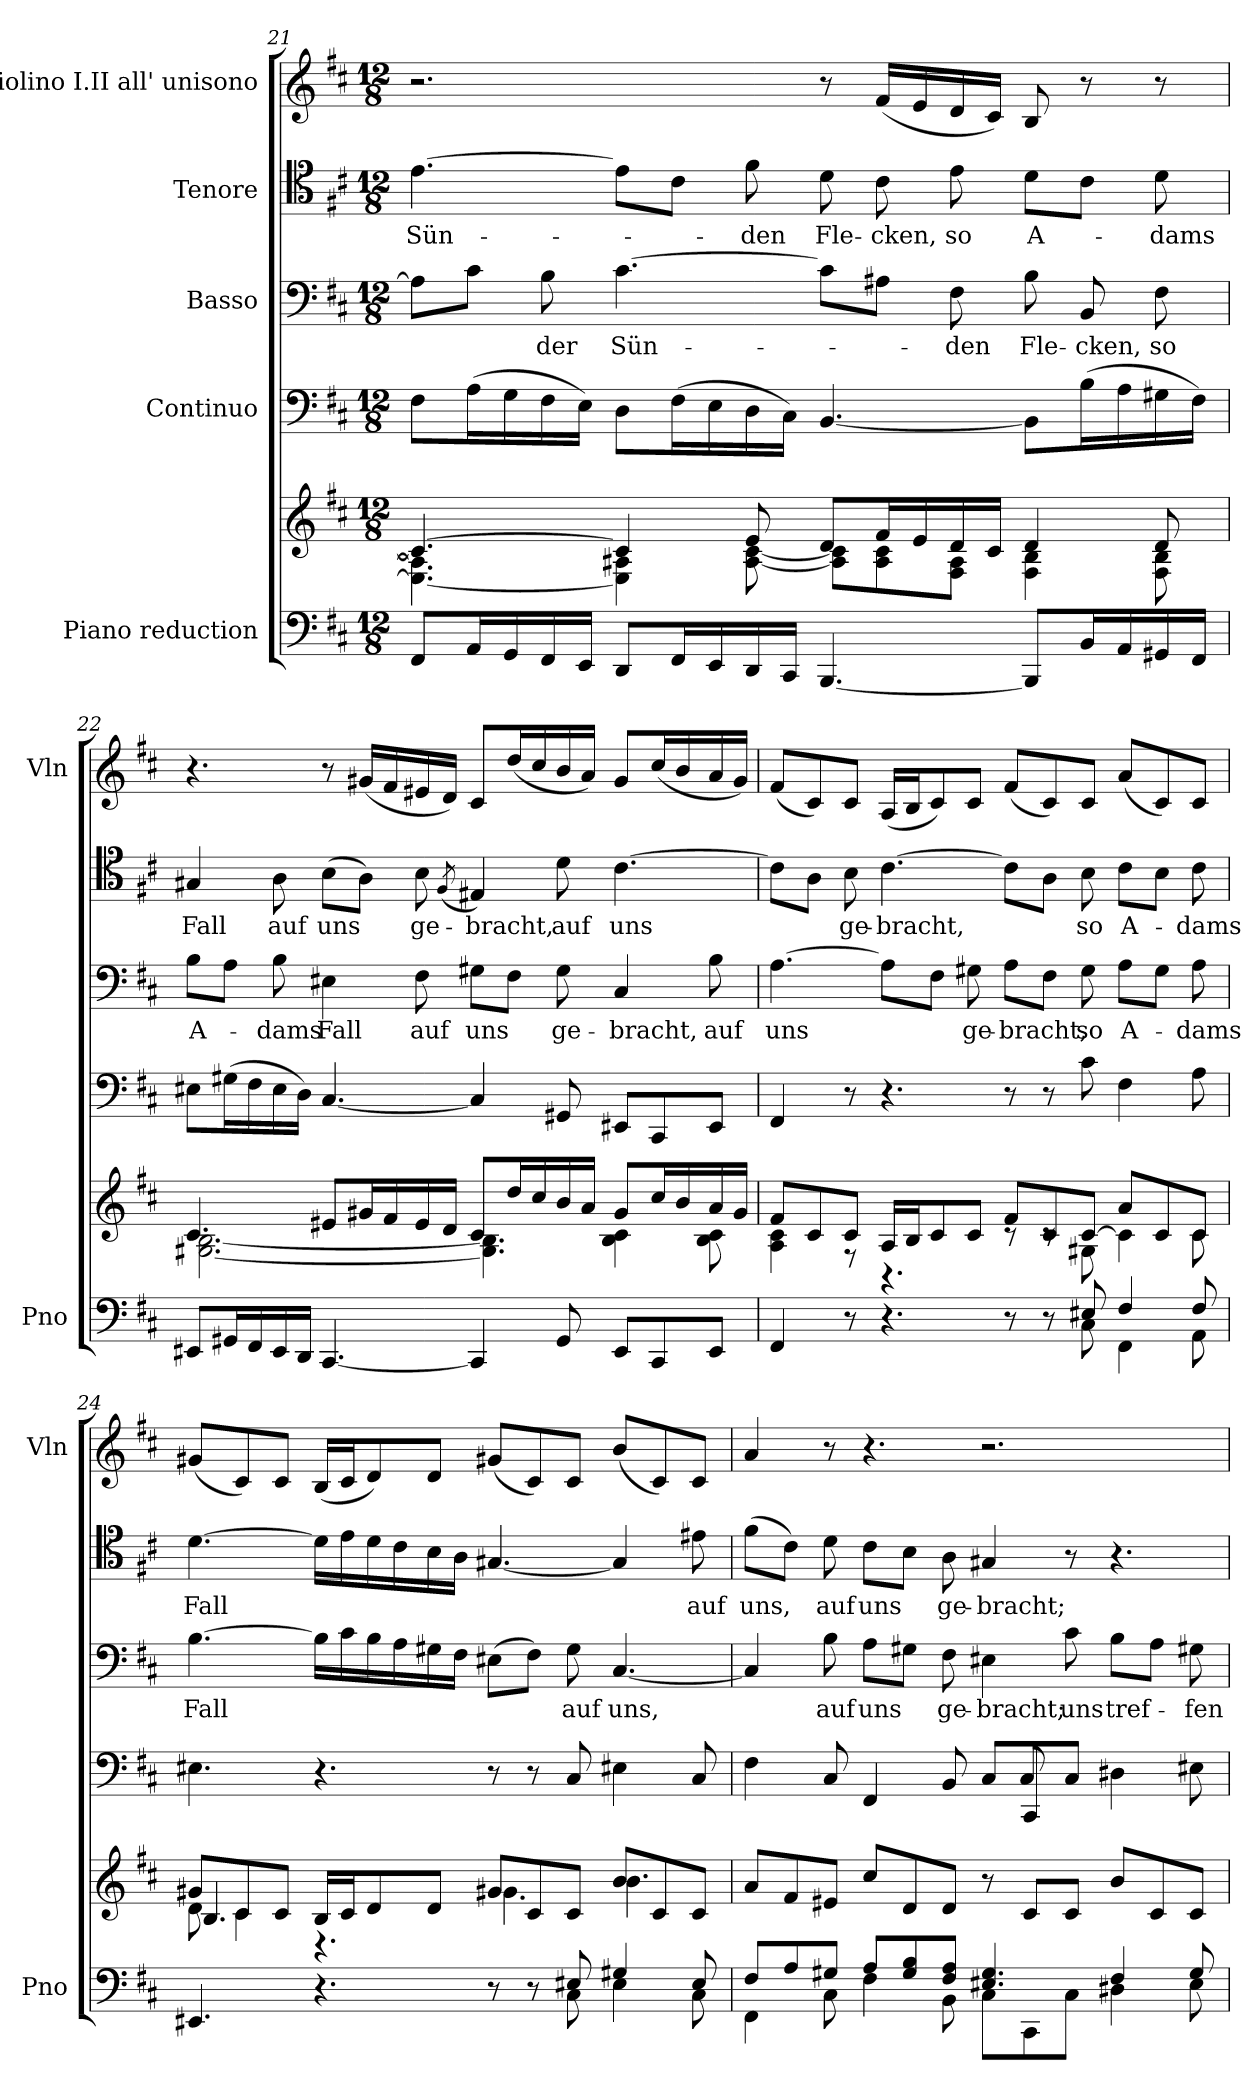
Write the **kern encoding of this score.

**kern	**kern	**kern	**kern	**text	**kern	**text	**kern
*part5	*part5	*part4	*part3	*part3	*part2	*part2	*part1
*staff6	*staff5	*staff4	*staff3	*staff3	*staff2	*staff2	*staff1
*I"Piano reduction	*	*I"Continuo	*I"Basso	*	*I"Tenore	*	*I"Violino I.II all' unisono
*I'Pno	*	*	*	*	*	*	*I'Vln
!!LO:PB:g=z
*clefF4	*clefG2	*clefF4	*clefF4	*	*clefC4	*	*clefG2
*k[f#c#]	*k[f#c#]	*k[f#c#]	*k[f#c#]	*	*k[f#c#]	*	*k[f#c#]
*M12/8	*M12/8	*M12/8	*M12/8	*	*M12/8	*	*M12/8
=21	=21	=21	=21	=21	=21	=21	=21
*	*^	*	*	*	*	*	*
!	!	!	!	!	!	!	!LO:LY:b	!
8FF#/L	4.c#/_	4.E\_ 4.A\]	8F#\L	8A\L]	.	[4.e\	Sün-	2.r
16AA/L	.	.	(>16A\L	8c#\J	.	.	.	.
16GG/	.	.	16G\	.	.	.	.	.
!	!	!	!	!	!LO:LY:b	!	!	!
16FF#/	.	.	16F#\	8B\	der	.	.	.
16EE/JJ	.	.	16E\JJ)	.	.	.	.	.
!	!	!	!	!	!LO:LY:b	!	!	!
8DD/L	4c#/]	4E\] 4A#X\	8D\L	[4.c#\	Sün-	8e\L]	.	.
16FF#/L	.	.	(>16F#\L	.	.	8c#\J	.	.
16EE/	.	.	16E\	.	.	.	.	.
!	!	!	!	!	!	!	!LO:LY:b	!
16DD/	8e/	[8A#\ [8c#\	16D\	.	.	8f#\	-den	.
16CC#/JJ	.	.	16C#\JJ)	.	.	.	.	.
!	!	!	!	!	!	!	!LO:LY:b	!
[4.BBB/	8d/L	8A#\] 8c#\]L	[4.BB/	8c#\L]	.	8d\	Fle-	8r
!	!	!	!	!	!	!	!LO:LY:b	!
.	16f#/L	8A#\ 8c#\	.	8A#X\J	.	8c#\	-cken,	(<16f#/LL
.	16e/	.	.	.	.	.	.	16e/
!	!	!	!	!	!LO:LY:b	!	!LO:LY:b	!
.	16d/	8F#\ 8A#\J	.	8F#\	-den	8e\	so	16d/
.	16c#/JJ	.	.	.	.	.	.	16c#/JJ)
!	!	!	!	!	!LO:LY:b	!	!LO:LY:b	!
8BBB/L]	4d/	4F#\ 4B\	8BB\L]	8B\	Fle-	8d\L	A-	8B/
!	!	!	!	!	!LO:LY:b	!	!	!
16BB/L	.	.	(>16B\L	8BB/	-cken,	8c#\J	.	8r
16AA/	.	.	16A\	.	.	.	.	.
!	!	!	!	!	!LO:LY:b	!	!LO:LY:b	!
16GG#X/	8d/	8F#\ 8B\	16G#X\	8F#\	so	8d\	-dams	8r
16FF#/JJ	.	.	16F#\JJ)	.	.	.	.	.
=22	=22	=22	=22	=22	=22	=22	=22	=22
!	!	!	!	!	!LO:LY:b	!	!LO:LY:b	!
8EE#X/L	4.c#/	[2.G#X\ [2.B\	8E#X\L	8B\L	A-	4G#X/	Fall	4.r
16GG#X/L	.	.	(>16G#X\L	8A\J	.	.	.	.
16FF#/	.	.	16F#\	.	.	.	.	.
!	!	!	!	!	!LO:LY:b	!	!LO:LY:b	!
16EE#/	.	.	16E#\	8B\	-dams	8A\	auf	.
16DD/JJ	.	.	16D\JJ)	.	.	.	.	.
!	!	!	!	!	!LO:LY:b	!	!LO:LY:b	!
[4.CC#/	8e#X/L	.	[4.C#/	4E#X\	Fall	(>8B\L	uns	8r
.	16g#X/L	.	.	.	.	8A\J)	.	(<16g#X/LL
.	16f#/	.	.	.	.	.	.	16f#/
!	!	!	!	!	!LO:LY:b	!	!LO:LY:b	!
.	16e#/	.	.	8F#\	auf	8B\	ge-	16e#X/
.	16d/JJ	.	.	.	.	.	.	16d/JJ)
.	.	.	.	.	.	(<8qF#/	.	.
!	!	!	!	!	!LO:LY:b	!	!LO:LY:b	!
4CC#/]	8c#/L	4.G#\] 4.B\]	4C#/]	8G#X\L	uns	4E#X/)	-bracht,	8c#/L
.	16dd/L	.	.	8F#\J	.	.	.	(<16dd/L
.	16cc#/	.	.	.	.	.	.	16cc#/
!	!	!	!	!	!LO:LY:b	!	!LO:LY:b	!
8GG#/	16b/	.	8GG#X/	8G#\	ge-	8d\	auf	16b/
.	16a/JJ	.	.	.	.	.	.	16a/JJ)
!	!	!	!	!	!LO:LY:b	!	!LO:LY:b	!
8EE#/L	8g#/L	4B\ 4c#\	8EE#X/L	4C#/	-bracht,	[4.c#\	uns	8g#/L
8CC#/	16cc#/L	.	8CC#/	.	.	.	.	(<16cc#/L
.	16b/	.	.	.	.	.	.	16b/
!	!	!	!	!	!LO:LY:b	!	!	!
8EE#/J	16a/	8B\ 8c#\	8EE#/J	8B\	auf	.	.	16a/
.	16g#/JJ	.	.	.	.	.	.	16g#/JJ)
!!LO:LB:g=z
=23	=23	=23	=23	=23	=23	=23	=23	=23
*^	*	*	*	*	*	*	*	*
!	!	!	!	!	!	!LO:LY:b	!	!	!
4FF#/	4.ryy	8f#/L	4A\ 4c#\	4FF#/	[4.A\	uns	8c#\L]	.	(<8f#/L
.	.	8c#/	.	.	.	.	8A\J	.	8c#/)
!	!	!	!	!	!	!	!	!LO:LY:b	!
8r	.	8c#/J	8r	8r	.	.	8B\	ge-	8c#/J
!	!	!	!	!	!	!	!	!LO:LY:b	!
4.r	4.ryy	16A/LL	4.r	4.r	8A\L]	.	[4.c#\	-bracht,	(<16A/LL
.	.	16B/J	.	.	.	.	.	.	16B/J
.	.	8c#/	.	.	8F#\J	.	.	.	8c#/)
!	!	!	!	!	!	!LO:LY:b	!	!	!
.	.	8c#/J	.	.	8G#X\	ge-	.	.	8c#/J
!	!	!	!	!	!	!LO:LY:b	!	!	!
8r	4ryy	8f#/L	8rc	8r	8A\L	-bracht,	8c#\L]	.	(<8f#/L
8r	.	8c#/	8rc	8r	8F#\J	.	8A\J	.	8c#/)
!	!	!	!	!	!	!LO:LY:b	!	!LO:LY:b	!
8E#X/	8C#\	[8c#/J	8G#X\	8c#\	8G#\	so	8B\	so	8c#/J
!	!	!	!	!	!	!LO:LY:b	!	!LO:LY:b	!
4F#/	4FF#\	8a/L	4c#\]	4F#\	8A\L	A-	8c#\L	A-	(<8a/L
.	.	8c#/	.	.	8G#\J	.	8B\J	.	8c#/)
!	!	!	!	!	!	!LO:LY:b	!	!LO:LY:b	!
8F#/	8AA\	8c#/J	8c#\	8A\	8A\	-dams	8c#\	-dams	8c#/J
=24	=24	=24	=24	=24	=24	=24	=24	=24	=24
*	*	*	*^	*	*	*	*	*	*
!	!	!	!	!	!	!	!LO:LY:b	!	!LO:LY:b	!
4.ryy	4.EE#X/	8g#X/L	8d\	4.B/	4.E#X\	[4.B\	Fall	[4.d\	Fall	(<8g#X/L
.	.	8c#/	4c#\	.	.	.	.	.	.	8c#/)
.	.	8c#/J	.	.	.	.	.	.	.	8c#/J
4.r	4.ryy	16B/LL	4.r	1ryy	4.r	16B\LL]	.	16d\LL]	.	(<16B/LL
.	.	16c#/J	.	.	.	16c#\	.	16e\	.	16c#/J
.	.	8d/	.	.	.	16B\	.	16d\	.	8d/)
.	.	.	.	.	.	16A\	.	16c#\	.	.
.	.	8d/J	.	.	.	16G#X\	.	16B\	.	8d/J
.	.	.	.	.	.	16F#\JJ	.	16A\JJ	.	.
8r	4ryy	8g#X/L	4.g#\	.	8r	(>8E#X\L	.	[4.G#X/	.	(<8g#X/L
8r	.	8c#/	.	.	8r	8F#\J)	.	.	.	8c#/)
!	!	!	!	!	!	!	!LO:LY:b	!	!	!
8E#X/	8C#\	8c#/J	.	.	8C#/	8G#\	auf	.	.	8c#/J
!	!	!	!	!	!	!	!LO:LY:b	!	!	!
4G#X/	4E#\	8b/L	4.b\	.	4E#X\	[4.C#/	uns,	4G#/]	.	(<8b/L
.	.	8c#/	.	.	.	.	.	.	.	8c#/)
!	!	!	!	!	!	!	!	!	!LO:LY:b	!
8E#/	8C#\	8c#/J	.	8ryy	8C#/	.	.	8e#X\	auf	8c#/J
!!LO:PB:g=z
=25	=25	=25	=25	=25	=25	=25	=25	=25	=25	=25
*	*	*	*	*	*^	*	*	*	*	*
!	!	!	!	!	!	!	!	!	!	!LO:LY:b	!
*	*	*v	*v	*v	*	*	*	*	*	*	*
8F#/L	4FF#\	8a/L	4F#\	2..ryy	4C#/]	.	(>8f#\L	uns,	4a/
8A/	.	8f#/	.	.	.	.	8c#\J)	.	.
!	!	!	!	!	!	!LO:LY:b	!	!LO:LY:b	!
8G#X/J	8C#\	8e#X/J	8C#/	.	8B\	auf	8d\	auf	8r
!	!	!	!	!	!	!LO:LY:b	!	!LO:LY:b	!
8A/L	4F#\	8cc#/L	4FF#/	.	8A\L	uns	8c#\L	uns	4.r
8G#/ 8B/	.	8d/	.	.	8G#X\J	.	8B\J	.	.
!	!	!	!	!	!	!LO:LY:b	!	!LO:LY:b	!
8F#/ 8A/J	8BB\	8d/J	8BB/	.	8F#\	ge-	8A\	ge-	.
!	!	!	!	!	!	!LO:LY:b	!	!LO:LY:b	!
4.E#X/ 4.G#/	8C#\L	8r	8C#/L	.	4E#X\	-bracht;	4G#X/	-bracht;	2.r
.	8CC#\	8c#/L	8CC#/	8C#!/	.	.	.	.	.
!	!	!	!	!	!	!LO:LY:b	!	!	!
.	8C#\J	8c#/J	8C#/J	2ryy	8c#\	uns	8r	.	.
!	!	!	!	!	!	!LO:LY:b	!	!	!
4F#/	4D#X\	8b/L	4D#X\	.	8B\L	tref-	4.r	.	.
.	.	8c#/	.	.	8A\J	.	.	.	.
!	!	!	!	!	!	!LO:LY:b	!	!	!
8G#/	8E#\	8c#/J	8E#X\	.	8G#X\	-fen	.	.	.
*v	*v	*	*v	*v	*	*	*	*	*
=	=	=	=	=	=	=	=
*-	*-	*-	*-	*-	*-	*-	*-
